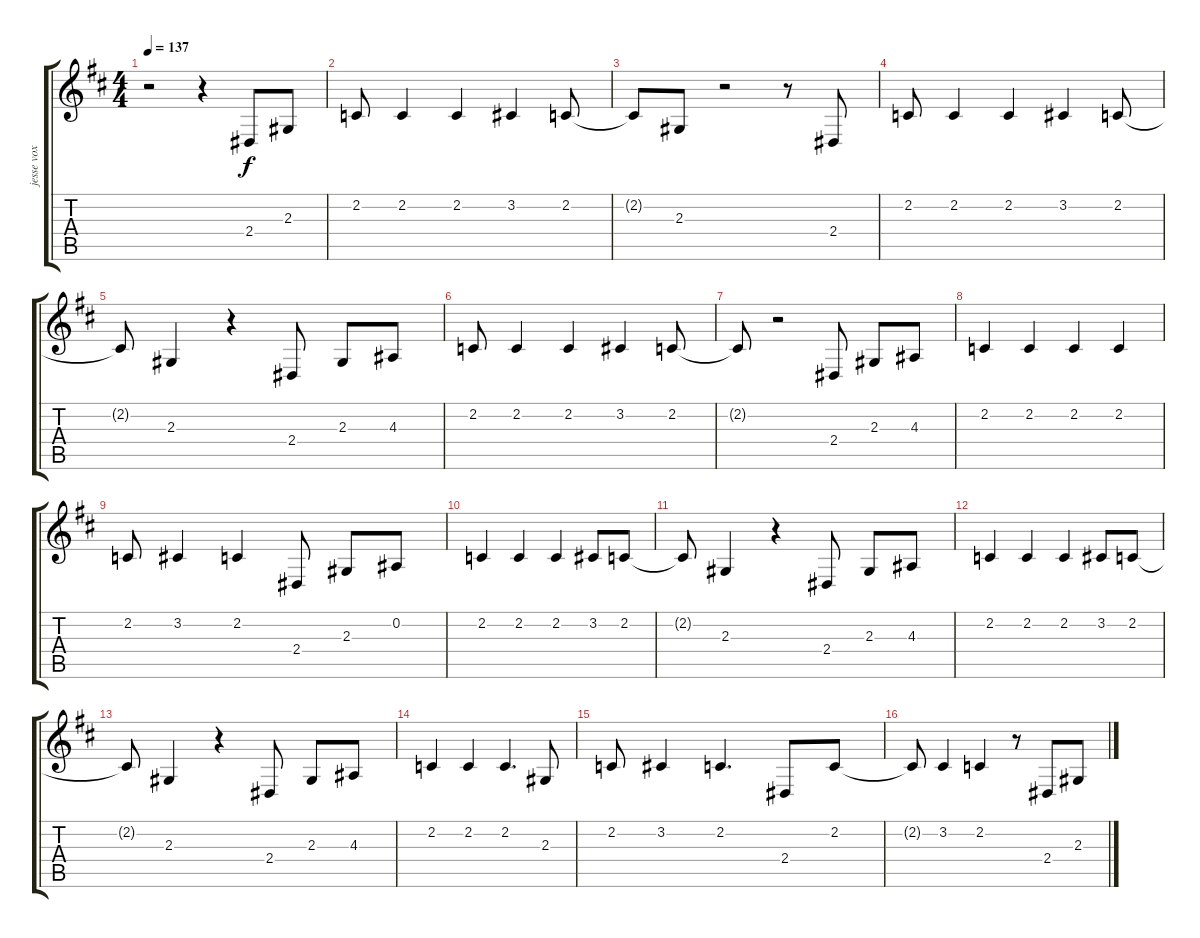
\track ("jesse vox" "jesse vox") {instrument viola}
\staff {score tabs}
\tuning (Eb4 Bb3 Gb3 Db3 Ab2 Eb2) {hide}
\ts (4 4)
\tempo 137
\clef g2
\ks d
r.2{dy f} r.4 2.4.8 2.3.8 |
2.2.8 2.2.4 2.2.4 3.2.4 2.2.8 |
2.2{t}.8 2.3.8 r.2 r.8 2.4.8 |
2.2.8 2.2.4 2.2.4 3.2.4 2.2.8 |
2.2{t}.8 2.3.4 r.4 2.4.8 2.3.8 4.3.8 |
2.2.8 2.2.4 2.2.4 3.2.4 2.2.8 |
2.2{t}.8 r.2 2.4.8 2.3.8 4.3.8 |
2.2.4 2.2.4 2.2.4 2.2.4 |
2.2.8 3.2.4 2.2.4 2.4.8 2.3.8 0.2.8 |
2.2.4 2.2.4 2.2.4 3.2.8 2.2.8 |
2.2{t}.8 2.3.4 r.4 2.4.8 2.3.8 4.3.8 |
2.2.4 2.2.4 2.2.4 3.2.8 2.2.8 |
2.2{t}.8 2.3.4 r.4 2.4.8 2.3.8 4.3.8 |
2.2.4 2.2.4 2.2.4{d} 2.3.8 |
2.2.8 3.2.4 2.2.4{d} 2.4.8 2.2.8 |
2.2{t}.8 3.2.4 2.2.4 r.8 2.4.8 2.3.8
